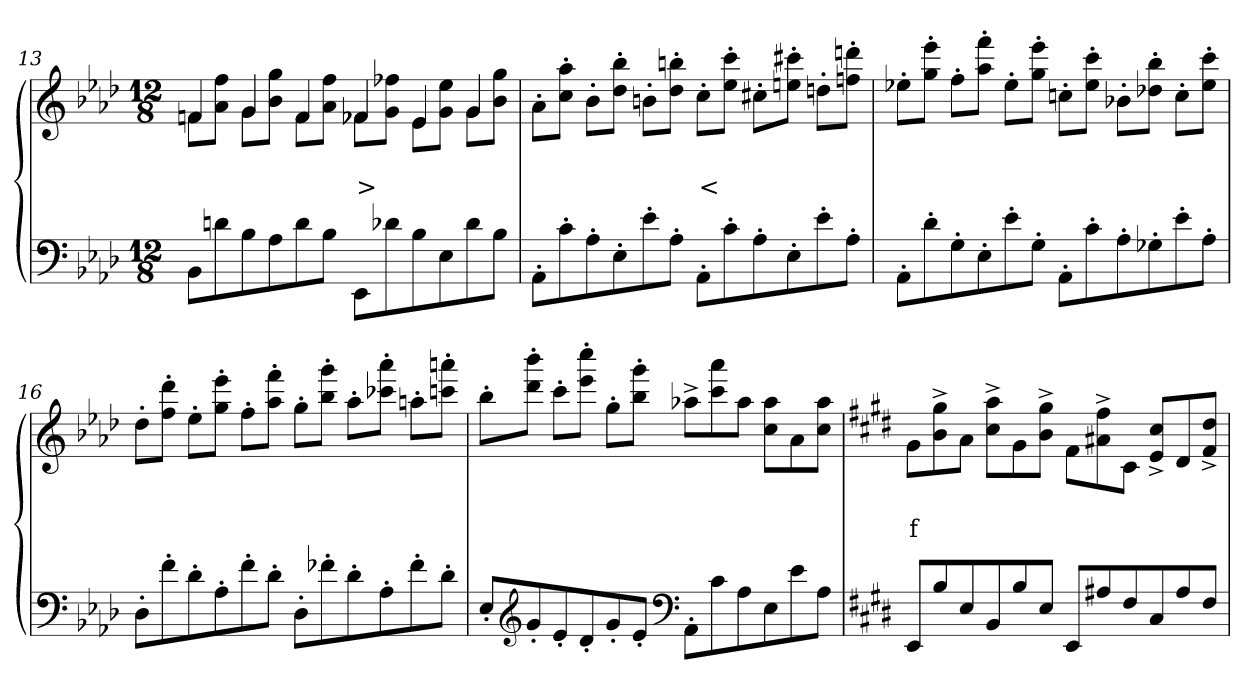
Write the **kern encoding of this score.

**kern	**kern	**text	**text
*part2	*part1	*part1	*part1
*staff2	*staff1	*staff1	*staff1
*clefF4	*clefG2	*	*
*k[b-e-a-d-]	*k[b-e-a-d-]	*	*
*M12/8	*M12/8	*	*
=13	=13	=13	=13
*	*^	*	*
8BB-L	8f\L	4fn/	.	.
8dn	8ff 8a-J	.	.	.
8B-	8g\L	4g/	.	.
8A-	8gg 8b-J	.	.	.
8d	8f\L	4f/	.	.
8B-J	8ff 8a-J	.	.	.
8EE-L	8f-X\L	4f-X/	.	>
8d-X	8ff- 8gJ	.	.	.
8B-	8e-\L	4e-/	.	.
8E-	8ee- 8gJ	.	.	.
8d-	8g\L	4g/	.	.
8B-J	8gg 8b-J	.	.	.
*	*v	*v	*	*
=14	=14	=14	=14
8AA-'>L	8a-'>L	.	.
8c'>	8aa-'> 8cc'>J	.	.
8A-'>	8b-'>L	.	.
8E-'>	8bb-'> 8dd-'>J	.	.
8e-'>	8bn'>L	.	.
8A-'>J	8bbn'> 8dd-'>J	.	.
8AA-'>L	8cc'>L	.	<
8c'>	8ccc'> 8ee-'>J	.	.
8A-'>	8cc#X'>L	.	.
8E-'>	8ccc#'> 8een'>J	.	.
8e-'>	8ddn'>L	.	.
8A-'>J	8dddn'> 8ffn'>J	.	.
=15	=15	=15	=15
8AA-'>L	8ee-X'>L	.	.
8d-'>	8eee-'> 8gg'>J	.	.
8G'>	8ff'>L	.	.
8E-'>	8fff'> 8aa-'>J	.	.
8e-'>	8ee-'>L	.	.
8G'>J	8eee-'> 8gg'>J	.	.
8AA-'>L	8ccn'>L	.	.
8c'>	8ccc'> 8ee-'>J	.	.
8A-'>	8b-X'>L	.	.
8G-X'>	8bb-'> 8dd-X'>J	.	.
8e-'>	8cc'>L	.	.
8A-'>J	8ccc'> 8ee-'>J	.	.
=16	=16	=16	=16
8D-'>L	8dd-'>L	.	.
8f'>	8ddd-'> 8ff'>J	.	.
8d-'>	8ee-'>L	.	.
8A-'>	8eee-'> 8gg'>J	.	.
8f'>	8ff'>L	.	.
8d-'>J	8fff'> 8aa-'>J	.	.
8D-'>L	8gg'>L	.	.
8f-X'>	8ggg'> 8bb-'>J	.	.
8d-'>	8aa-'>L	.	.
8A-'>	8aaa-'> 8ccc-X'>J	.	.
8f-'>	8aan'>L	.	.
8d-'>J	8aaan'> 8cccn'>J	.	.
=17	=17	=17	=17
8E-'>L	8bb-'>L	.	.
*clefG2	*	*	*
8g'>	8bbb-'> 8ddd-'>J	.	.
8e-'>	8ccc'>L	.	.
8d-'>	8cccc'> 8eee-'>J	.	.
8g'>	8gg'>L	.	.
8e-'>J	8ggg'> 8bb-'>J	.	.
*clefF4	*	*	*
8AA-'>L	8aa-X^>L	.	.
8c	8aaa- 8ccc	.	.
8A-	8aa-J	.	.
8E-	8aa- 8ccL	.	.
8e-	8a-	.	.
8A-J	8aa- 8ccJ	.	.
=18	=18	=18	=18
*k[f#c#g#d#]	*k[f#c#g#d#]	*	*
8EEL	8g#\L	.	f
8B	8gg#^> 8b^>	.	.
8E	8aJ	.	.
8BB	8aa^> 8cc#^>L	.	.
8B	8g#	.	.
8EJ	8gg#^> 8b^>J	.	.
8EEL	8f#\L	.	.
8A#X	8ff#^> 8a#X^>	.	.
8F#	8c#J	.	.
8C#	8cc#^> 8e^>L	.	.
8A#	8d#	.	.
8F#J	8dd#^> 8f#^>J	.	.
=	=	=	=
*-	*-	*-	*-
